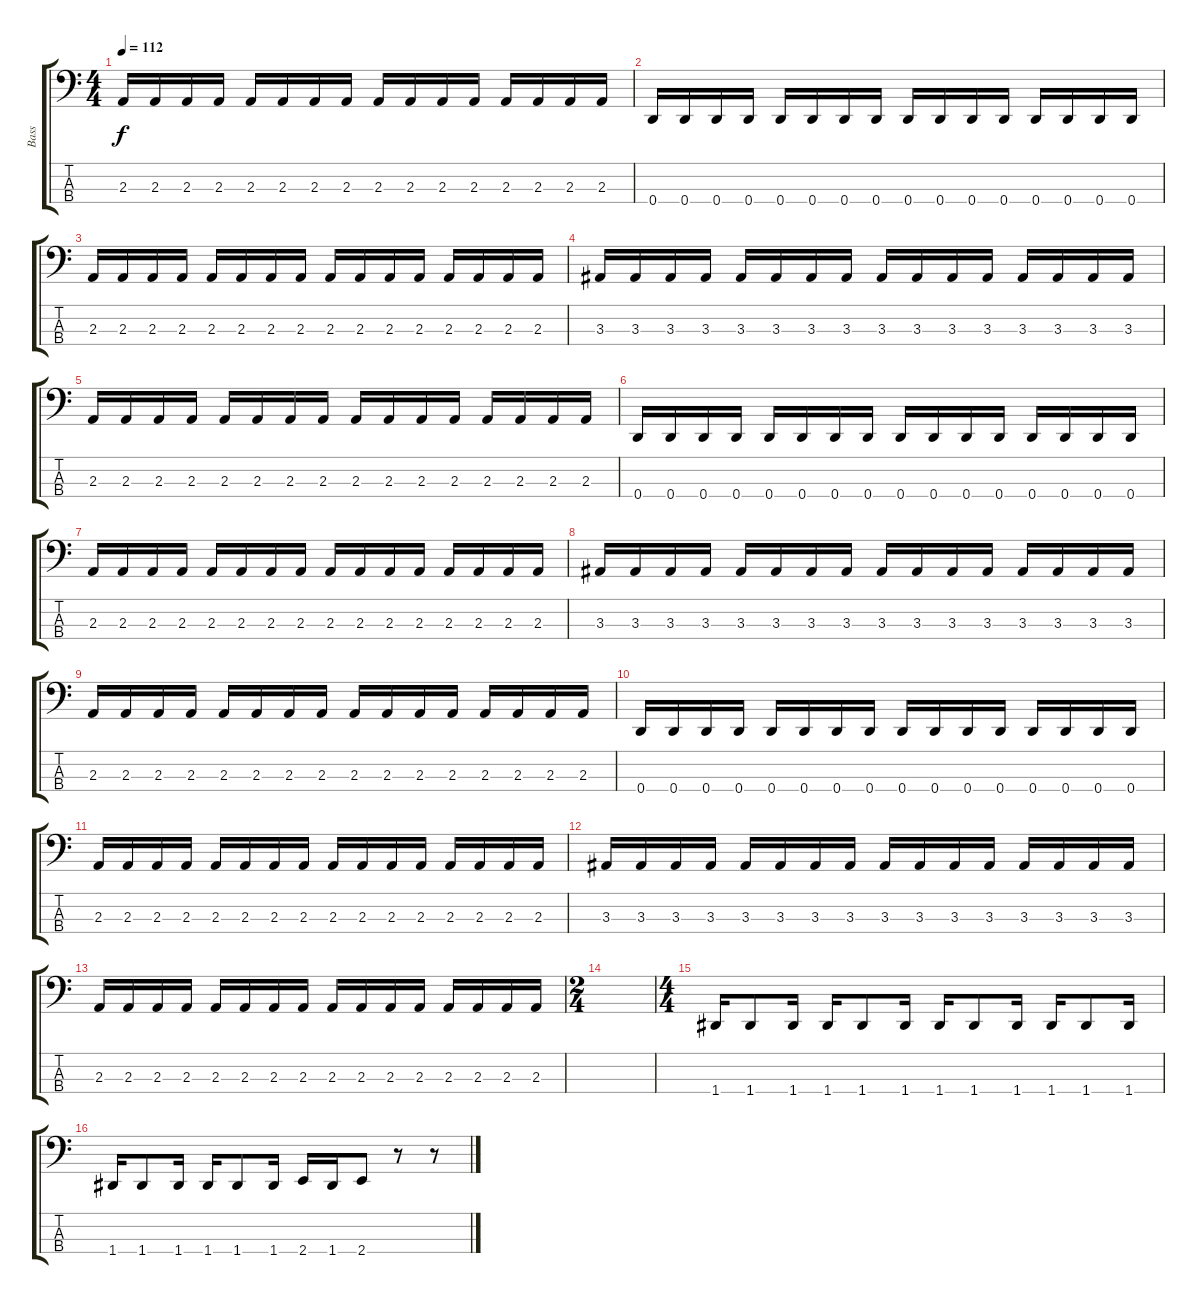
\track ("Bass" "Bass") {instrument electricbassfinger}
\staff {score tabs}
\tuning (F2 C2 G1 D1) {hide}
\ts (4 4)
\tempo 112
\clef f4
\ks c
2.3.16{dy f} 2.3.16 2.3.16 2.3.16 2.3.16 2.3.16 2.3.16 2.3.16 2.3.16 2.3.16 2.3.16 2.3.16 2.3.16 2.3.16 2.3.16 2.3.16 |
0.4.16 0.4.16 0.4.16 0.4.16 0.4.16 0.4.16 0.4.16 0.4.16 0.4.16 0.4.16 0.4.16 0.4.16 0.4.16 0.4.16 0.4.16 0.4.16 |
2.3.16 2.3.16 2.3.16 2.3.16 2.3.16 2.3.16 2.3.16 2.3.16 2.3.16 2.3.16 2.3.16 2.3.16 2.3.16 2.3.16 2.3.16 2.3.16 |
3.3.16 3.3.16 3.3.16 3.3.16 3.3.16 3.3.16 3.3.16 3.3.16 3.3.16 3.3.16 3.3.16 3.3.16 3.3.16 3.3.16 3.3.16 3.3.16 |
2.3.16 2.3.16 2.3.16 2.3.16 2.3.16 2.3.16 2.3.16 2.3.16 2.3.16 2.3.16 2.3.16 2.3.16 2.3.16 2.3.16 2.3.16 2.3.16 |
0.4.16 0.4.16 0.4.16 0.4.16 0.4.16 0.4.16 0.4.16 0.4.16 0.4.16 0.4.16 0.4.16 0.4.16 0.4.16 0.4.16 0.4.16 0.4.16 |
2.3.16 2.3.16 2.3.16 2.3.16 2.3.16 2.3.16 2.3.16 2.3.16 2.3.16 2.3.16 2.3.16 2.3.16 2.3.16 2.3.16 2.3.16 2.3.16 |
3.3.16 3.3.16 3.3.16 3.3.16 3.3.16 3.3.16 3.3.16 3.3.16 3.3.16 3.3.16 3.3.16 3.3.16 3.3.16 3.3.16 3.3.16 3.3.16 |
2.3.16 2.3.16 2.3.16 2.3.16 2.3.16 2.3.16 2.3.16 2.3.16 2.3.16 2.3.16 2.3.16 2.3.16 2.3.16 2.3.16 2.3.16 2.3.16 |
0.4.16 0.4.16 0.4.16 0.4.16 0.4.16 0.4.16 0.4.16 0.4.16 0.4.16 0.4.16 0.4.16 0.4.16 0.4.16 0.4.16 0.4.16 0.4.16 |
2.3.16 2.3.16 2.3.16 2.3.16 2.3.16 2.3.16 2.3.16 2.3.16 2.3.16 2.3.16 2.3.16 2.3.16 2.3.16 2.3.16 2.3.16 2.3.16 |
3.3.16 3.3.16 3.3.16 3.3.16 3.3.16 3.3.16 3.3.16 3.3.16 3.3.16 3.3.16 3.3.16 3.3.16 3.3.16 3.3.16 3.3.16 3.3.16 |
2.3.16 2.3.16 2.3.16 2.3.16 2.3.16 2.3.16 2.3.16 2.3.16 2.3.16 2.3.16 2.3.16 2.3.16 2.3.16 2.3.16 2.3.16 2.3.16 |
\ts (2 4)
|
\ts (4 4)
1.4.16 1.4.8 1.4.16 1.4.16 1.4.8 1.4.16 1.4.16 1.4.8 1.4.16 1.4.16 1.4.8 1.4.16 |
1.4.16 1.4.8 1.4.16 1.4.16 1.4.8 1.4.16 2.4.16 1.4.16 2.4.8 r.8 r.8
